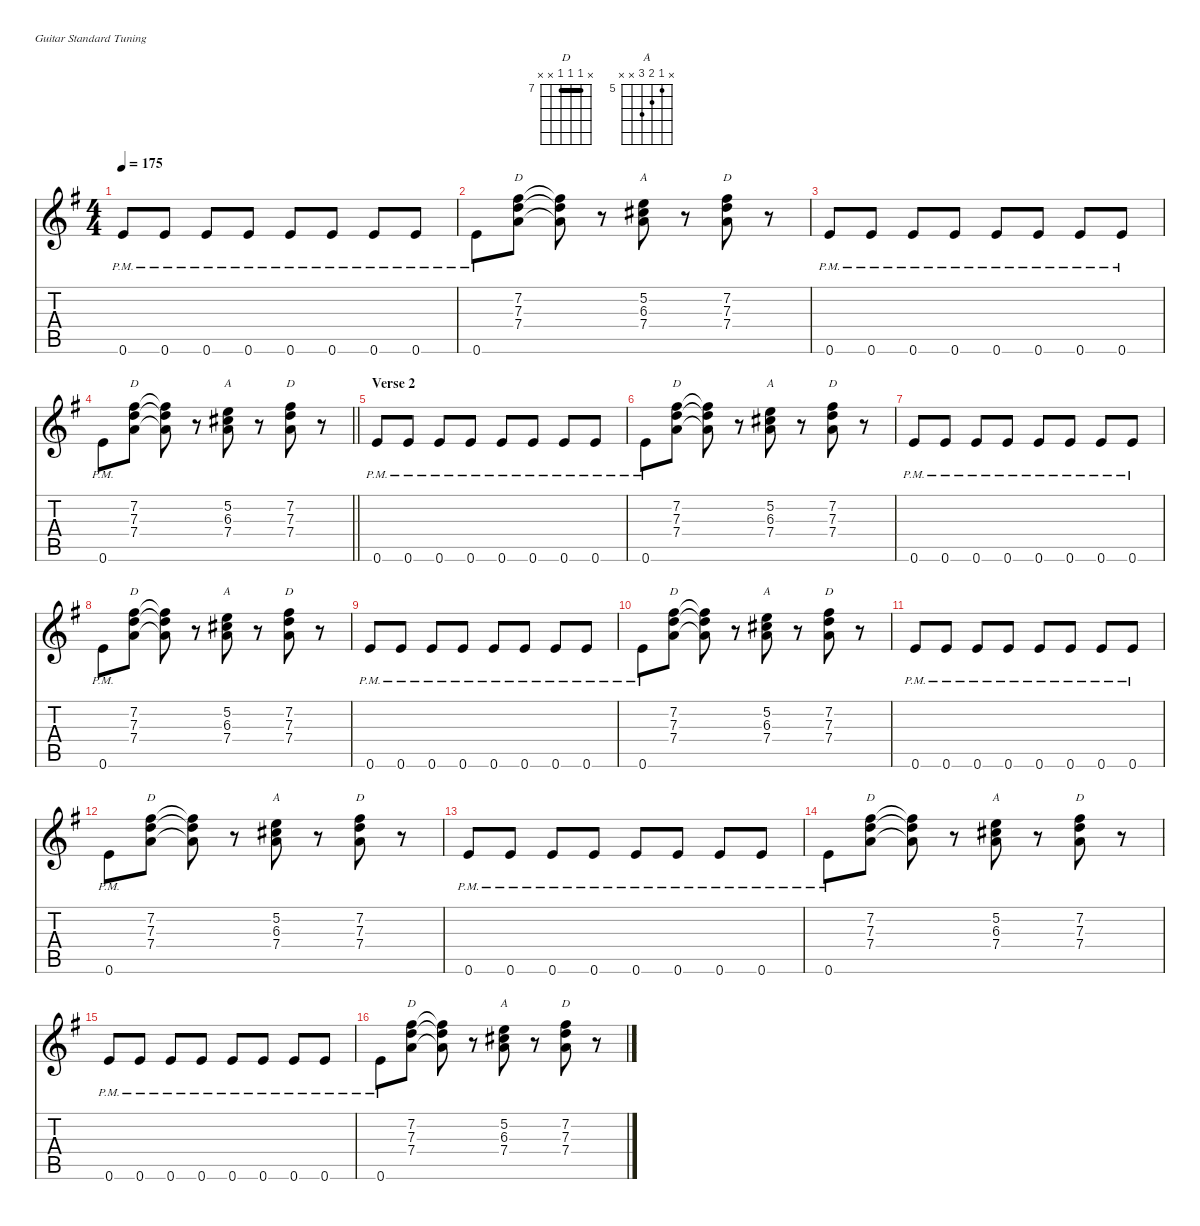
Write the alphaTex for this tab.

\hideDynamics
\bracketExtendMode nobrackets
\singleTrackTrackNamePolicy hidden
\multiTrackTrackNamePolicy hidden
\firstSystemTrackNameMode fullname
\firstSystemTrackNameOrientation horizontal
\otherSystemsTrackNameOrientation horizontal
\track ("Lead Guitar" "E-Gt") {mute instrument overdrivenguitar}
\staff {score tabs}
\tuning (E4 B3 G3 D3 A2 E2)
\chord ("D" x 7 7 7 x x) {firstfret 7 barre (7 7)}
\chord ("A" x 5 6 7 x x) {firstfret 5}
\ts (4 4)
\tempo 175
\clef g2
\ks g
0.6{pm acc forcenatural}.8{ot 8vb dy f beam Up} 0.6{pm acc forcenatural}.8{ot 8vb beam Up} 0.6{pm acc forcenatural}.8{ot 8vb beam Up} 0.6{pm acc forcenatural}.8{ot 8vb beam Up} 0.6{pm acc forcenatural}.8{ot 8vb beam Up} 0.6{pm acc forcenatural}.8{ot 8vb beam Up} 0.6{pm acc forcenatural}.8{ot 8vb beam Up} 0.6{pm acc forcenatural}.8{ot 8vb beam Up} |
0.6{pm acc forcenatural}.8{ot 8vb beam Down} (7.2{acc #} 7.3{acc forcenatural} 7.4{acc forcenatural}).8{ch "D" beam Down} (7.2{t acc #} 7.3{t acc forcenatural} 7.4{t acc forcenatural}).8{beam Down} r.8{beam Down} (5.2{acc forcenatural} 6.3{acc #} 7.4{acc forcenatural}).8{ch "A" beam Down} r.8{beam Down} (7.2{acc #} 7.3{acc forcenatural} 7.4{acc forcenatural}).8{ch "D" beam Down} r.8{beam Down} |
0.6{pm acc forcenatural}.8{ot 8vb beam Up} 0.6{pm acc forcenatural}.8{ot 8vb beam Up} 0.6{pm acc forcenatural}.8{ot 8vb beam Up} 0.6{pm acc forcenatural}.8{ot 8vb beam Up} 0.6{pm acc forcenatural}.8{ot 8vb beam Up} 0.6{pm acc forcenatural}.8{ot 8vb beam Up} 0.6{pm acc forcenatural}.8{ot 8vb beam Up} 0.6{pm acc forcenatural}.8{ot 8vb beam Up} |
\barLineRight lightlight
0.6{pm acc forcenatural}.8{ot 8vb beam Down} (7.2{acc #} 7.3{acc forcenatural} 7.4{acc forcenatural}).8{ch "D" beam Down} (7.2{t acc #} 7.3{t acc forcenatural} 7.4{t acc forcenatural}).8{beam Down} r.8{beam Down} (5.2{acc forcenatural} 6.3{acc #} 7.4{acc forcenatural}).8{ch "A" beam Down} r.8{beam Down} (7.2{acc #} 7.3{acc forcenatural} 7.4{acc forcenatural}).8{ch "D" beam Down} r.8{beam Down} |
\section ("" "Verse 2")
0.6{pm acc forcenatural}.8{ot 8vb beam Up} 0.6{pm acc forcenatural}.8{ot 8vb beam Up} 0.6{pm acc forcenatural}.8{ot 8vb beam Up} 0.6{pm acc forcenatural}.8{ot 8vb beam Up} 0.6{pm acc forcenatural}.8{ot 8vb beam Up} 0.6{pm acc forcenatural}.8{ot 8vb beam Up} 0.6{pm acc forcenatural}.8{ot 8vb beam Up} 0.6{pm acc forcenatural}.8{ot 8vb beam Up} |
0.6{pm acc forcenatural}.8{ot 8vb beam Down} (7.2{acc #} 7.3{acc forcenatural} 7.4{acc forcenatural}).8{ch "D" beam Down} (7.2{t acc #} 7.3{t acc forcenatural} 7.4{t acc forcenatural}).8{beam Down} r.8{beam Down} (5.2{acc forcenatural} 6.3{acc #} 7.4{acc forcenatural}).8{ch "A" beam Down} r.8{beam Down} (7.2{acc #} 7.3{acc forcenatural} 7.4{acc forcenatural}).8{ch "D" beam Down} r.8{beam Down} |
0.6{pm acc forcenatural}.8{ot 8vb beam Up} 0.6{pm acc forcenatural}.8{ot 8vb beam Up} 0.6{pm acc forcenatural}.8{ot 8vb beam Up} 0.6{pm acc forcenatural}.8{ot 8vb beam Up} 0.6{pm acc forcenatural}.8{ot 8vb beam Up} 0.6{pm acc forcenatural}.8{ot 8vb beam Up} 0.6{pm acc forcenatural}.8{ot 8vb beam Up} 0.6{pm acc forcenatural}.8{ot 8vb beam Up} |
0.6{pm acc forcenatural}.8{ot 8vb beam Down} (7.2{acc #} 7.3{acc forcenatural} 7.4{acc forcenatural}).8{ch "D" beam Down} (7.2{t acc #} 7.3{t acc forcenatural} 7.4{t acc forcenatural}).8{beam Down} r.8{beam Down} (5.2{acc forcenatural} 6.3{acc #} 7.4{acc forcenatural}).8{ch "A" beam Down} r.8{beam Down} (7.2{acc #} 7.3{acc forcenatural} 7.4{acc forcenatural}).8{ch "D" beam Down} r.8{beam Down} |
0.6{pm acc forcenatural}.8{ot 8vb beam Up} 0.6{pm acc forcenatural}.8{ot 8vb beam Up} 0.6{pm acc forcenatural}.8{ot 8vb beam Up} 0.6{pm acc forcenatural}.8{ot 8vb beam Up} 0.6{pm acc forcenatural}.8{ot 8vb beam Up} 0.6{pm acc forcenatural}.8{ot 8vb beam Up} 0.6{pm acc forcenatural}.8{ot 8vb beam Up} 0.6{pm acc forcenatural}.8{ot 8vb beam Up} |
0.6{pm acc forcenatural}.8{ot 8vb beam Down} (7.2{acc #} 7.3{acc forcenatural} 7.4{acc forcenatural}).8{ch "D" beam Down} (7.2{t acc #} 7.3{t acc forcenatural} 7.4{t acc forcenatural}).8{beam Down} r.8{beam Down} (5.2{acc forcenatural} 6.3{acc #} 7.4{acc forcenatural}).8{ch "A" beam Down} r.8{beam Down} (7.2{acc #} 7.3{acc forcenatural} 7.4{acc forcenatural}).8{ch "D" beam Down} r.8{beam Down} |
0.6{pm acc forcenatural}.8{ot 8vb beam Up} 0.6{pm acc forcenatural}.8{ot 8vb beam Up} 0.6{pm acc forcenatural}.8{ot 8vb beam Up} 0.6{pm acc forcenatural}.8{ot 8vb beam Up} 0.6{pm acc forcenatural}.8{ot 8vb beam Up} 0.6{pm acc forcenatural}.8{ot 8vb beam Up} 0.6{pm acc forcenatural}.8{ot 8vb beam Up} 0.6{pm acc forcenatural}.8{ot 8vb beam Up} |
0.6{pm acc forcenatural}.8{ot 8vb beam Down} (7.2{acc #} 7.3{acc forcenatural} 7.4{acc forcenatural}).8{ch "D" beam Down} (7.2{t acc #} 7.3{t acc forcenatural} 7.4{t acc forcenatural}).8{beam Down} r.8{beam Down} (5.2{acc forcenatural} 6.3{acc #} 7.4{acc forcenatural}).8{ch "A" beam Down} r.8{beam Down} (7.2{acc #} 7.3{acc forcenatural} 7.4{acc forcenatural}).8{ch "D" beam Down} r.8{beam Down} |
0.6{pm acc forcenatural}.8{ot 8vb beam Up} 0.6{pm acc forcenatural}.8{ot 8vb beam Up} 0.6{pm acc forcenatural}.8{ot 8vb beam Up} 0.6{pm acc forcenatural}.8{ot 8vb beam Up} 0.6{pm acc forcenatural}.8{ot 8vb beam Up} 0.6{pm acc forcenatural}.8{ot 8vb beam Up} 0.6{pm acc forcenatural}.8{ot 8vb beam Up} 0.6{pm acc forcenatural}.8{ot 8vb beam Up} |
0.6{pm acc forcenatural}.8{ot 8vb beam Down} (7.2{acc #} 7.3{acc forcenatural} 7.4{acc forcenatural}).8{ch "D" beam Down} (7.2{t acc #} 7.3{t acc forcenatural} 7.4{t acc forcenatural}).8{beam Down} r.8{beam Down} (5.2{acc forcenatural} 6.3{acc #} 7.4{acc forcenatural}).8{ch "A" beam Down} r.8{beam Down} (7.2{acc #} 7.3{acc forcenatural} 7.4{acc forcenatural}).8{ch "D" beam Down} r.8{beam Down} |
0.6{pm acc forcenatural}.8{ot 8vb beam Up} 0.6{pm acc forcenatural}.8{ot 8vb beam Up} 0.6{pm acc forcenatural}.8{ot 8vb beam Up} 0.6{pm acc forcenatural}.8{ot 8vb beam Up} 0.6{pm acc forcenatural}.8{ot 8vb beam Up} 0.6{pm acc forcenatural}.8{ot 8vb beam Up} 0.6{pm acc forcenatural}.8{ot 8vb beam Up} 0.6{pm acc forcenatural}.8{ot 8vb beam Up} |
0.6{pm acc forcenatural}.8{ot 8vb beam Down} (7.2{acc #} 7.3{acc forcenatural} 7.4{acc forcenatural}).8{ch "D" beam Down} (7.2{t acc #} 7.3{t acc forcenatural} 7.4{t acc forcenatural}).8{beam Down} r.8{beam Down} (5.2{acc forcenatural} 6.3{acc #} 7.4{acc forcenatural}).8{ch "A" beam Down} r.8{beam Down} (7.2{acc #} 7.3{acc forcenatural} 7.4{acc forcenatural}).8{ch "D" beam Down} r.8{beam Down}
